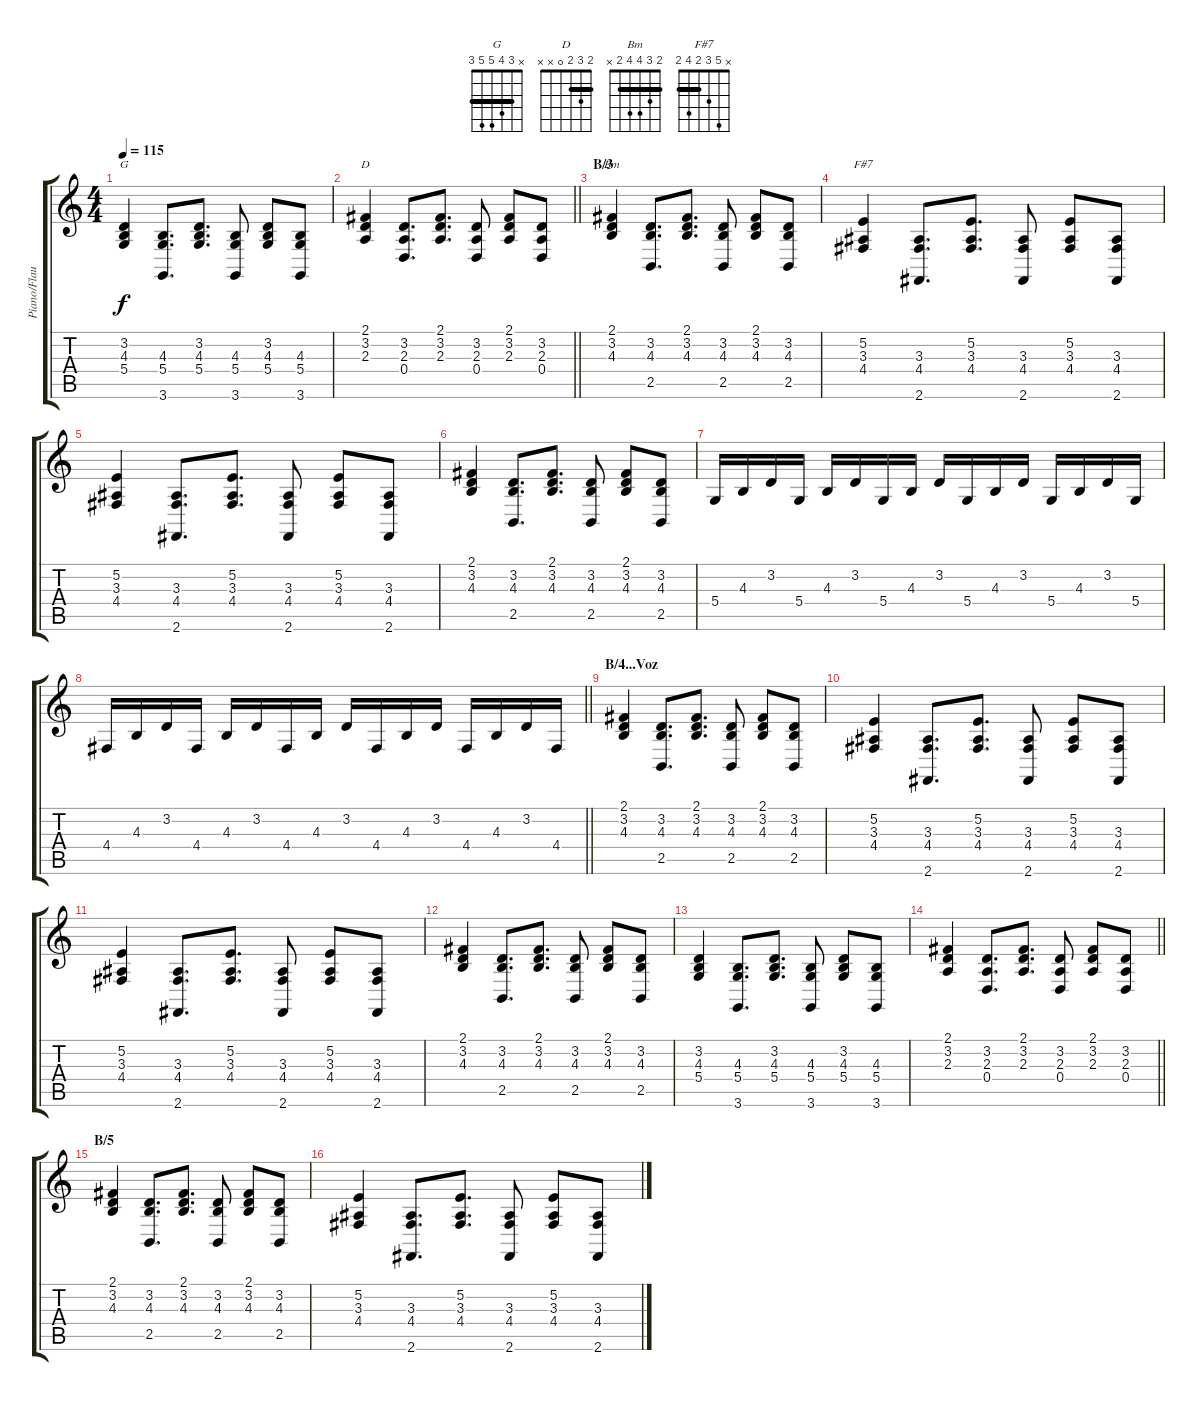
\track ("Piano/Flauta" "Piano/Flau") {instrument brightacousticpiano}
\staff {score tabs}
\tuning (E4 B3 G3 D3 A2 E2) {hide}
\chord ("G" x 3 4 5 5 3) {barre 3}
\chord ("D" 2 3 2 0 x x) {barre 2}
\chord ("Bm" 2 3 4 4 2 x) {barre 2}
\chord ("F#7" x 5 3 2 4 2) {barre 2}
\ts (4 4)
\tempo 115
\clef g2
\ks c
(3.2 4.3 5.4).4{ch "G" dy f} (4.3 5.4 3.6).8{d} (3.2 4.3 5.4).8{d} (4.3 5.4 3.6).8 (3.2 4.3 5.4).8 (4.3 5.4 3.6).8 |
\barLineRight lightlight
(2.1 3.2 2.3).4{ch "D"} (3.2 2.3 0.4).8{d} (2.1 3.2 2.3).8{d} (3.2 2.3 0.4).8 (2.1 3.2 2.3).8 (3.2 2.3 0.4).8 |
\section ("" "B/3")
(2.1 3.2 4.3).4{ch "Bm"} (3.2 4.3 2.5).8{d} (2.1 3.2 4.3).8{d} (3.2 4.3 2.5).8 (2.1 3.2 4.3).8 (3.2 4.3 2.5).8 |
(5.2 3.3 4.4).4{ch "F#7"} (3.3 4.4 2.6).8{d} (5.2 3.3 4.4).8{d} (3.3 4.4 2.6).8 (5.2 3.3 4.4).8 (3.3 4.4 2.6).8 |
(5.2 3.3 4.4).4 (3.3 4.4 2.6).8{d} (5.2 3.3 4.4).8{d} (3.3 4.4 2.6).8 (5.2 3.3 4.4).8 (3.3 4.4 2.6).8 |
(2.1 3.2 4.3).4 (3.2 4.3 2.5).8{d} (2.1 3.2 4.3).8{d} (3.2 4.3 2.5).8 (2.1 3.2 4.3).8 (3.2 4.3 2.5).8 |
5.4.16 4.3.16 3.2.16 5.4.16 4.3.16 3.2.16 5.4.16 4.3.16 3.2.16 5.4.16 4.3.16 3.2.16 5.4.16 4.3.16 3.2.16 5.4.16 |
\barLineRight lightlight
4.4.16 4.3.16 3.2.16 4.4.16 4.3.16 3.2.16 4.4.16 4.3.16 3.2.16 4.4.16 4.3.16 3.2.16 4.4.16 4.3.16 3.2.16 4.4.16 |
\section ("" "B/4...Voz")
(2.1 3.2 4.3).4 (3.2 4.3 2.5).8{d} (2.1 3.2 4.3).8{d} (3.2 4.3 2.5).8 (2.1 3.2 4.3).8 (3.2 4.3 2.5).8 |
(5.2 3.3 4.4).4 (3.3 4.4 2.6).8{d} (5.2 3.3 4.4).8{d} (3.3 4.4 2.6).8 (5.2 3.3 4.4).8 (3.3 4.4 2.6).8 |
(5.2 3.3 4.4).4 (3.3 4.4 2.6).8{d} (5.2 3.3 4.4).8{d} (3.3 4.4 2.6).8 (5.2 3.3 4.4).8 (3.3 4.4 2.6).8 |
(2.1 3.2 4.3).4 (3.2 4.3 2.5).8{d} (2.1 3.2 4.3).8{d} (3.2 4.3 2.5).8 (2.1 3.2 4.3).8 (3.2 4.3 2.5).8 |
(3.2 4.3 5.4).4 (4.3 5.4 3.6).8{d} (3.2 4.3 5.4).8{d} (4.3 5.4 3.6).8 (3.2 4.3 5.4).8 (4.3 5.4 3.6).8 |
\barLineRight lightlight
(2.1 3.2 2.3).4 (3.2 2.3 0.4).8{d} (2.1 3.2 2.3).8{d} (3.2 2.3 0.4).8 (2.1 3.2 2.3).8 (3.2 2.3 0.4).8 |
\section ("" "B/5")
(2.1 3.2 4.3).4 (3.2 4.3 2.5).8{d} (2.1 3.2 4.3).8{d} (3.2 4.3 2.5).8 (2.1 3.2 4.3).8 (3.2 4.3 2.5).8 |
(5.2 3.3 4.4).4 (3.3 4.4 2.6).8{d} (5.2 3.3 4.4).8{d} (3.3 4.4 2.6).8 (5.2 3.3 4.4).8 (3.3 4.4 2.6).8
